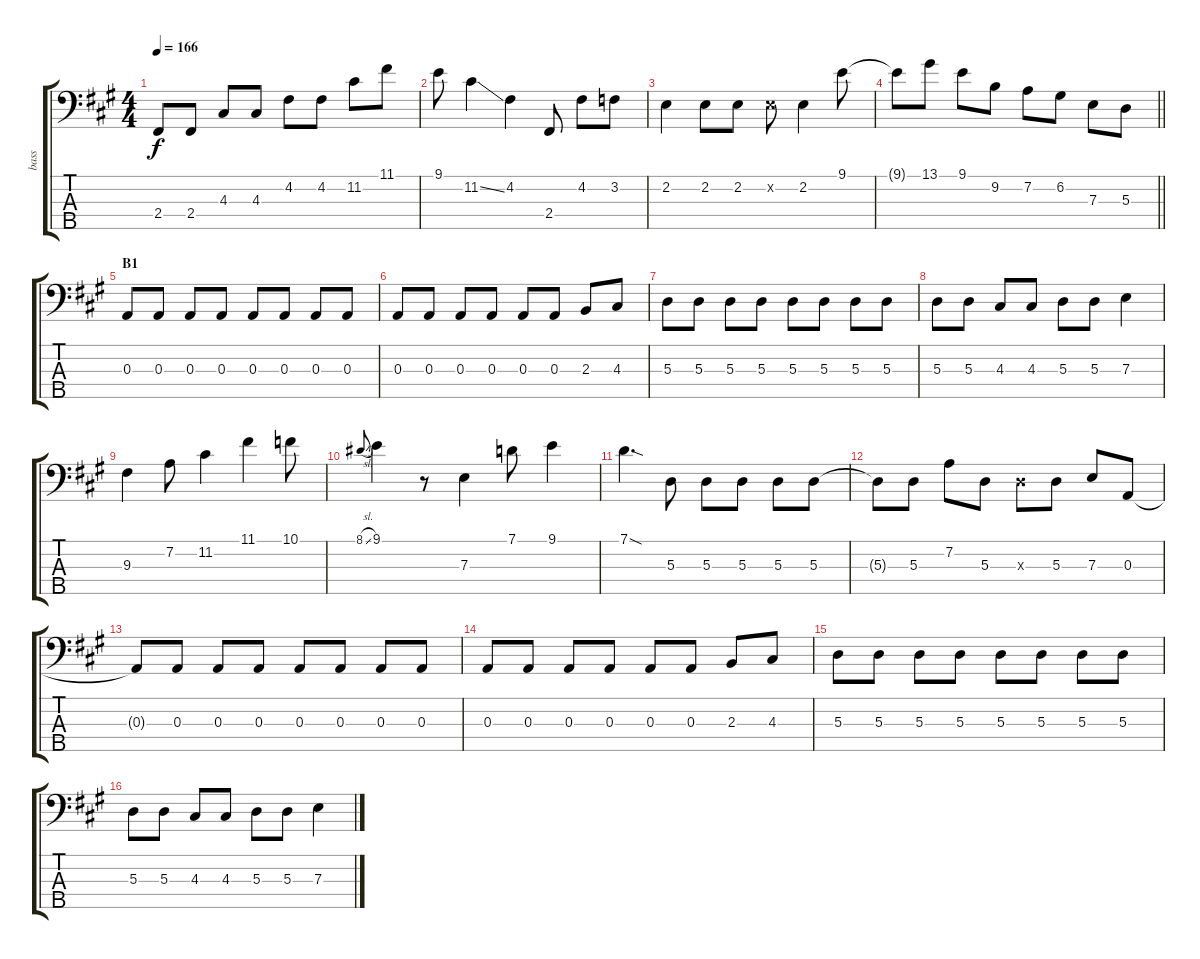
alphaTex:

\track ("bass" "bass") {instrument electricbassfinger}
\staff {score tabs}
\tuning (G2 D2 A1 E1 B0) {hide}
\ts (4 4)
\tempo 166
\clef f4
\ks a
2.4.8{dy f} 2.4.8 4.3.8 4.3.8 4.2.8 4.2.8 11.2.8 11.1.8 |
9.1.8 11.2{ss}.4 4.2.4 2.4.8 4.2.8 3.2.8 |
2.2.4 2.2.8 2.2.8 2.2{x}.8 2.2.4 9.1.8 |
\barLineRight lightlight
9.1{t}.8 13.1.8 9.1.8 9.2.8 7.2.8 6.2.8 7.3.8 5.3.8 |
\section ("" "B1")
0.3.8 0.3.8 0.3.8 0.3.8 0.3.8 0.3.8 0.3.8 0.3.8 |
0.3.8 0.3.8 0.3.8 0.3.8 0.3.8 0.3.8 2.3.8 4.3.8 |
5.3.8 5.3.8 5.3.8 5.3.8 5.3.8 5.3.8 5.3.8 5.3.8 |
5.3.8 5.3.8 4.3.8 4.3.8 5.3.8 5.3.8 7.3.4 |
9.3.4 7.2.8 11.2.4 11.1.4 10.1.8 |
8.1{sl}.8{gr onbeat} 9.1.4 r.8 7.3.4 7.1.8 9.1.4 |
7.1{sod}.4{d} 5.3.8 5.3.8 5.3.8 5.3.8 5.3.8 |
5.3{t}.8 5.3.8 7.2.8 5.3.8 5.3{x}.8 5.3.8 7.3.8 0.3.8 |
0.3{t}.8 0.3.8 0.3.8 0.3.8 0.3.8 0.3.8 0.3.8 0.3.8 |
0.3.8 0.3.8 0.3.8 0.3.8 0.3.8 0.3.8 2.3.8 4.3.8 |
5.3.8 5.3.8 5.3.8 5.3.8 5.3.8 5.3.8 5.3.8 5.3.8 |
5.3.8 5.3.8 4.3.8 4.3.8 5.3.8 5.3.8 7.3.4
